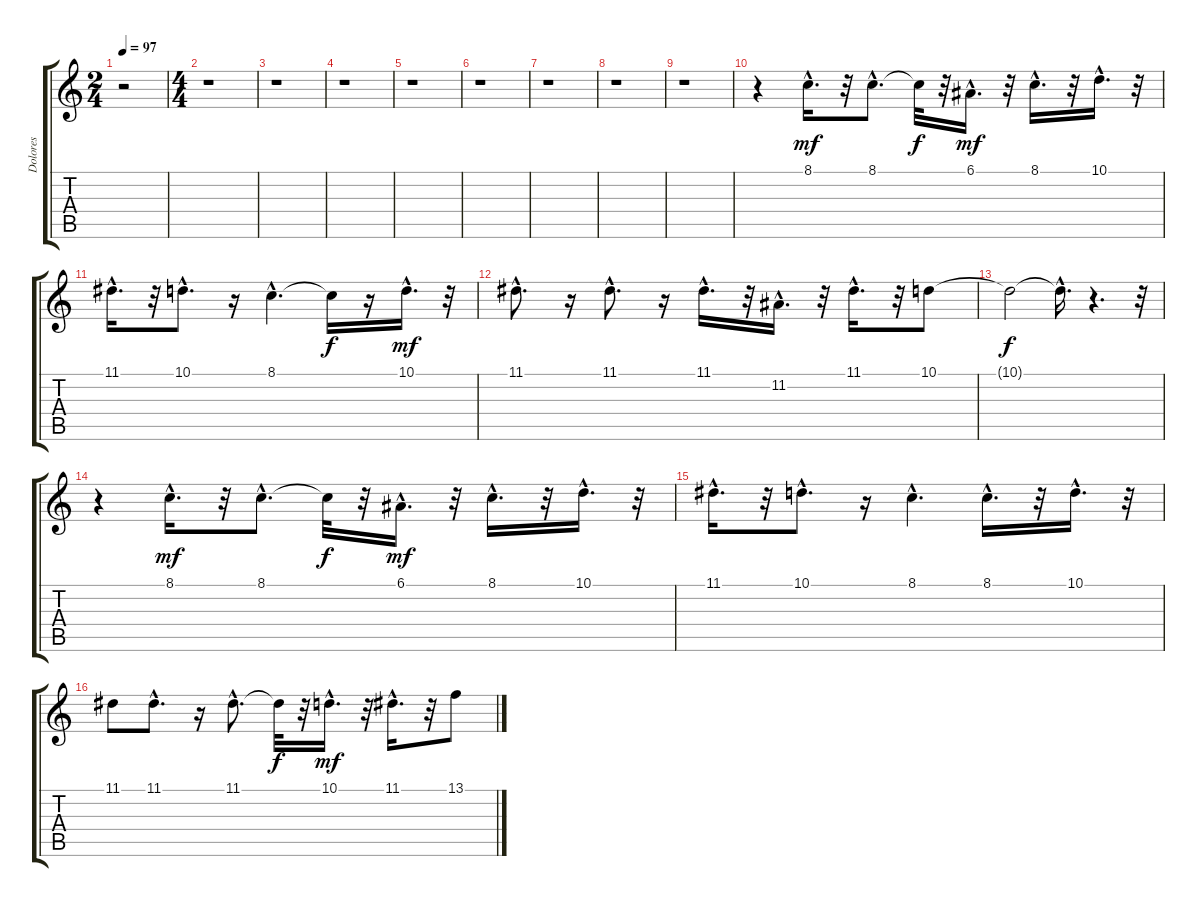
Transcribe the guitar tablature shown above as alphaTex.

\track ("Dolores" "Dolores") {instrument pad3polysynth}
\staff {score tabs}
\tuning (E4 B3 G3 D3 A2 E2) {hide}
\ts (2 4)
\tempo 97
\clef g2
\ks c
r.2{dy mf instrument pad3polysynth} |
\ts (4 4)
r.1 |
r.1 |
r.1 |
r.1 |
r.1 |
r.1 |
r.1 |
r.1 |
r.4 8.1{hac}.16{d} r.32 8.1{hac}.8{d} 8.1{t}.32{dy f} r.32 6.1{hac}.16{d dy mf} r.32 8.1{hac}.16{d} r.32 10.1{hac}.16{d} r.32 |
11.1{hac}.16{d} r.32 10.1{hac}.8{d} r.16 8.1{hac}.4{d} 8.1{t}.16{dy f} r.16 10.1{hac}.16{d dy mf} r.32 |
11.1{hac}.8{d} r.16 11.1{hac}.8{d} r.16 11.1{hac}.16{d} r.32 11.2{hac}.16{d} r.32 11.1{hac}.16{d} r.32 10.1.8 |
10.1{t}.2{dy f} 10.1{hac t}.16{d} r.4{d} r.32 |
r.4 8.1{hac}.16{d dy mf} r.32 8.1{hac}.8{d} 8.1{t}.32{dy f} r.32 6.1{hac}.16{d dy mf} r.32 8.1{hac}.16{d} r.32 10.1{hac}.16{d} r.32 |
11.1{hac}.16{d} r.32 10.1{hac}.8{d} r.16 8.1{hac}.4{d} 8.1{hac}.16{d} r.32 10.1{hac}.16{d} r.32 |
11.1.8 11.1{hac}.8{d} r.16 11.1{hac}.8{d} 11.1{t}.32{dy f} r.32 10.1{hac}.16{d dy mf} r.32 11.1{hac}.16{d} r.32 13.1.8
